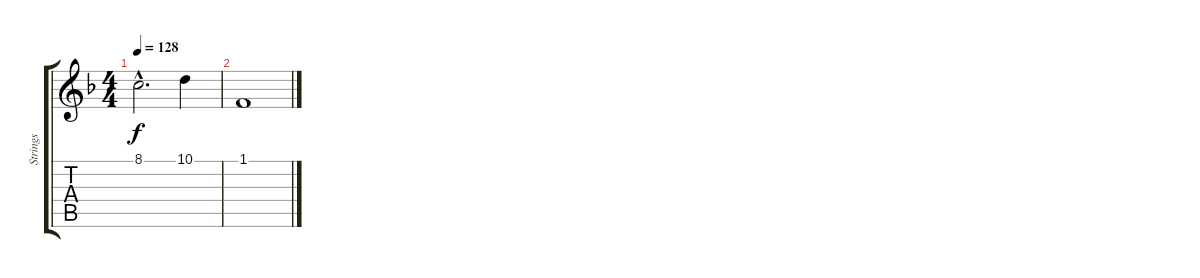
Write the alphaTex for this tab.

\track ("Strings" "Strings") {instrument stringensemble1}
\staff {score tabs}
\tuning (E4 B3 G3 D3 A2 E2) {hide}
\ts (4 4)
\tempo 128
\clef g2
\ks f
8.1{hac}.2{d dy f} 10.1.4 |
1.1.1
